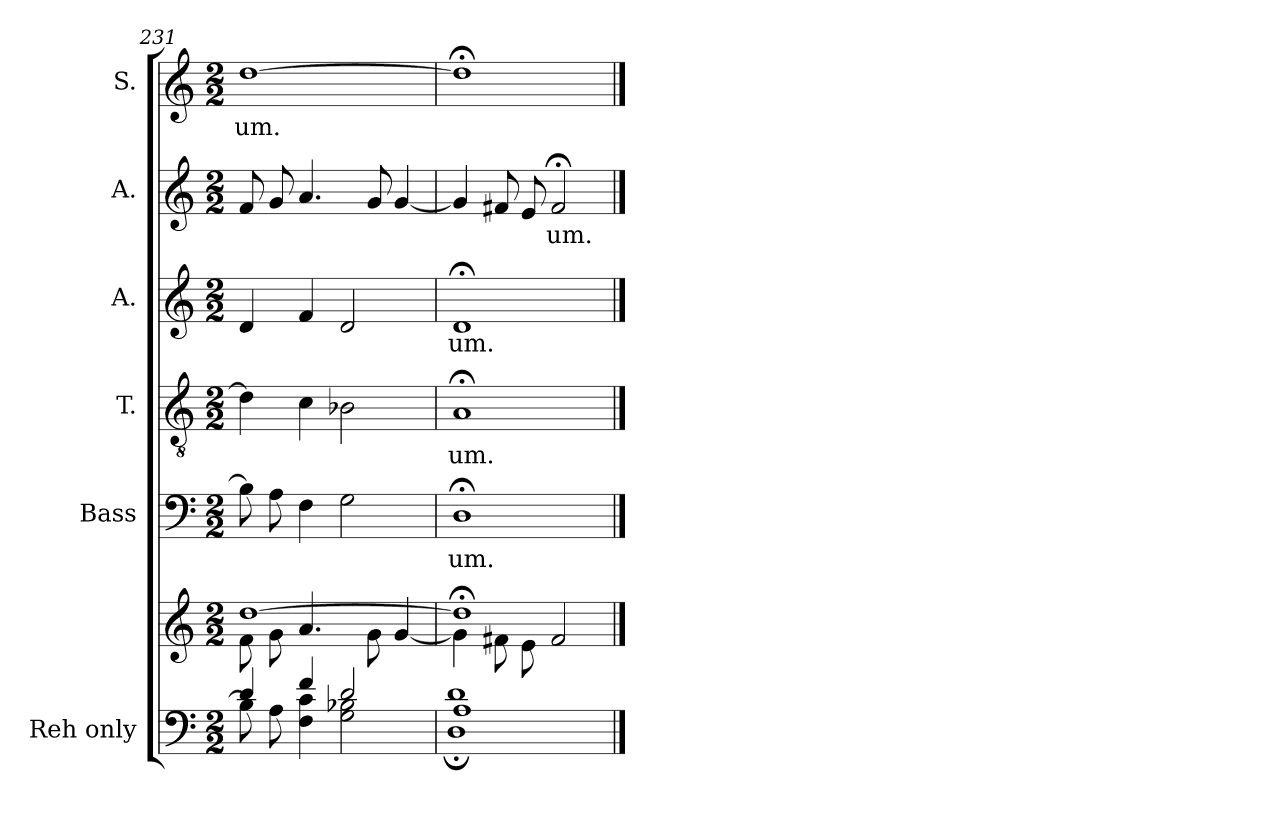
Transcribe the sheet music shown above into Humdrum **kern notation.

**kern	**kern	**kern	**text	**kern	**text	**kern	**text	**kern	**text	**kern	**text
*part6	*part6	*part5	*part5	*part4	*part4	*part3	*part3	*part2	*part2	*part1	*part1
*staff7	*staff6	*staff5	*staff5	*staff4	*staff4	*staff3	*staff3	*staff2	*staff2	*staff1	*staff1
*I"Reh only	*	*I"Bass	*	*I"T.	*	*I"A.	*	*I"A.	*	*I"S.	*
*	*	*I'B.	*	*	*	*	*	*	*	*	*
*clefF4	*clefG2	*clefF4	*	*clefGv2	*	*clefG2	*	*clefG2	*	*clefG2	*
*	*	*	*	*	*	*ITrd7c12	*	*ITrd7c12	*	*	*
*k[]	*k[]	*k[]	*	*k[]	*	*k[]	*	*k[]	*	*k[]	*
*C:	*C:	*C:	*	*C:	*	*C:	*	*C:	*	*C:	*
*M2/2	*M2/2	*M2/2	*	*M2/2	*	*M2/2	*	*M2/2	*	*M2/2	*
=231	=231	=231	=231	=231	=231	=231	=231	=231	=231	=231	=231
*^	*^	*	*	*	*	*	*	*	*	*	*
!	!	!	!	!	!	!	!	!	!	!	!	!	!LO:LY:b
4d/	8B-\]	[>1dd	8f\	8B-\]	.	4d\]	.	4D/	.	8F/	.	[>1dd	-um.
.	8A\	.	8g\	8A\	.	.	.	.	.	8G/	.	.	.
4f/	4F\ 4c\	.	4.a/	4F\	.	4c\	.	4F/	.	4.A/	.	.	.
2d/	2G\ 2B-X\	.	.	2G\	.	2B-X\	.	2D/	.	.	.	.	.
.	.	.	8g\	.	.	.	.	.	.	8G/	.	.	.
.	.	.	[<4g/	.	.	.	.	.	.	[<4G/	.	.	.
=232	=232	=232	=232	=232	=232	=232	=232	=232	=232	=232	=232	=232	=232
!	!	!	!	!	!LO:LY:b	!	!LO:LY:b	!	!LO:LY:b	!	!	!	!
1A	1D; 1d;	1dd;<]	4g\]	1D;<	-um.	1A;<	-um.	1D;<	-um.	4G/]	.	1dd;<]	.
.	.	.	8f#X\	.	.	.	.	.	.	8F#X/	.	.	.
.	.	.	8e\	.	.	.	.	.	.	8E/	.	.	.
!	!	!	!	!	!	!	!	!	!	!	!LO:LY:b	!	!
.	.	.	2f#/	.	.	.	.	.	.	2F#;</	-um.	.	.
*v	*v	*	*	*	*	*	*	*	*	*	*	*	*
*	*v	*v	*	*	*	*	*	*	*	*	*	*
==	==	==	==	==	==	==	==	==	==	==	==
*-	*-	*-	*-	*-	*-	*-	*-	*-	*-	*-	*-
